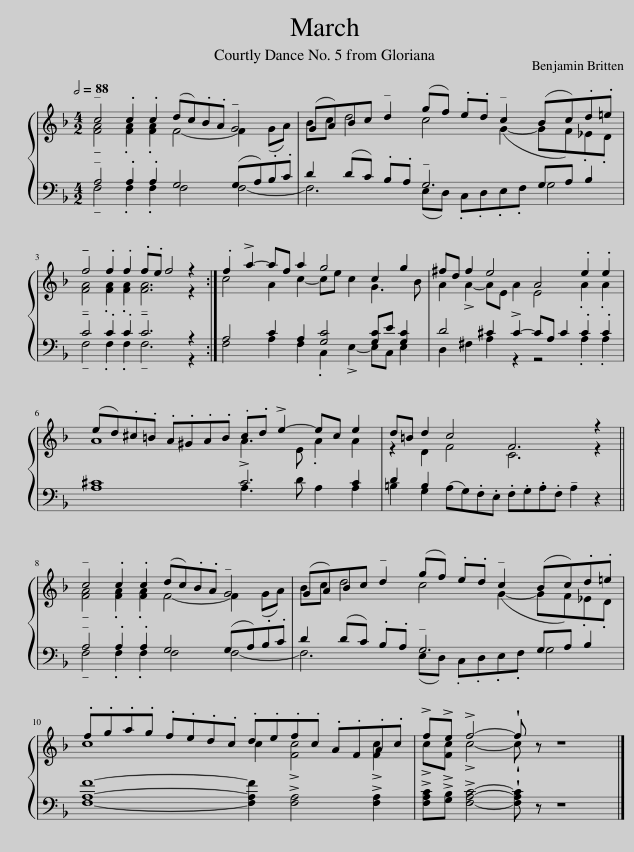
X:1
%%score { ( 1 2 ) | ( 3 4 ) }
L:1/8
Q:1/2=88
M:4/2
I:linebreak $
K:F
V:1 treble
V:2 treble
V:3 bass
V:4 bass
V:1
 !tenuto!c4 .c2 .c2 (dc).B.A !tenuto!G4 | (GA)Bc !tenuto!d2 (gf) .e.d !tenuto!c2 (Bc).d.=e |$ !tenuto!f4 .f2 .f2 .f.e f4 z2 :| .f2 !>!a2- af a2 g4 c2 g2 | ^fd f2 e4 A4 .e2 .e2 |$ %5
 (ed).^c.=B .A.^G.A.B .c.d !>!e2- ec e2 | d=B d2 c4 F6 z2 ||$ !tenuto!c4 .c2 .c2 (dc).B.A !tenuto!G4 | (GA)Bc !tenuto!d2 (gf) .e.d !tenuto!c2 (Bc).d.=e |$ .f.g.a.g .f.e.d.c .d.e.f.c .A.F.A.c | %10
 !>!f!>!e !>!f4- !wedge!f z z8 |] %11
V:2
 !tenuto![FA]4 .[FA]2 .[FA]2 F4- F2 (GA) | Bc d4 c4 (G2- GF)._E.D |$ !tenuto![FA]4 .[FA]2 .[FA]2 !tenuto![FA]6 z2 :| c4 A2 c2- ce c2 G3 B | A2 !>!A2- AE A2 E4 .A2 .A2 |$ %5
 A8 !>!A3 E .A2 A2 | z2 D2 F4 C6 z2 ||$ !tenuto![FA]4 .[FA]2 .[FA]2 F4- F2 (GA) | Bc d4 c4 (G2- GF)._E.D |$ c8 c2 !>![Fc]4 !>![Fc]2 | %10
 !>!c!>![Fc] !>!c4- !wedge!c x x8 |] %11
V:3
 !tenuto!A,4 .A,2 .A,2 G,4 (G,A,).B,.C | D2 (DC) .B,.A, !tenuto!G,6 G,A, B,2 |$ !tenuto!C4 .C2 .C2 !tenuto!C6 z2 :| A,4 C2 A,2 [G,C]4 [G,C]E [G,C]2 | D4 ^C2 !>!C2- CA, C2 .C2 .C2 |$ %5
 ^C8 C6 C2 | D2 =B,2 (A,G,).F,.E, .F,.G,.A,.F, !tenuto!A,2 z2 ||$ !tenuto!A,4 .A,2 .A,2 G,4 (G,A,).B,.C | D2 (DC) .B,.A, !tenuto!G,6 G,A, B,2 |$ [F,A,F]8- [F,A,F]2 !>![F,A,]4 !>![F,A,]2 | %10
 !>![F,A,C]!>![G,B,] !>![F,A,C]4- !wedge![F,A,C] z z8 |] %11
V:4
 !tenuto!F,4 .F,2 .F,2 F,4 F,4- | F,6 (E,D,) .C,.D,.E,.F, G,4 |$ !tenuto!F,4 .F,2 .F,2 !tenuto!F,6 z2 :| F,4 A,2 F,2 .C,2 !>!E,2- E,C, E,2 | D,2 ^F,2 A,2 z2 z4 .A,2 .A,2 |$ %5
 A,8 A,3 D A,2 A,2 | =B,2 G,2 x4 x8 ||$ !tenuto!F,4 .F,2 .F,2 F,4 F,4- | F,6 (E,D,) .C,.D,.E,.F, G,4 |$ x16 | %10
 x16 |] %11
